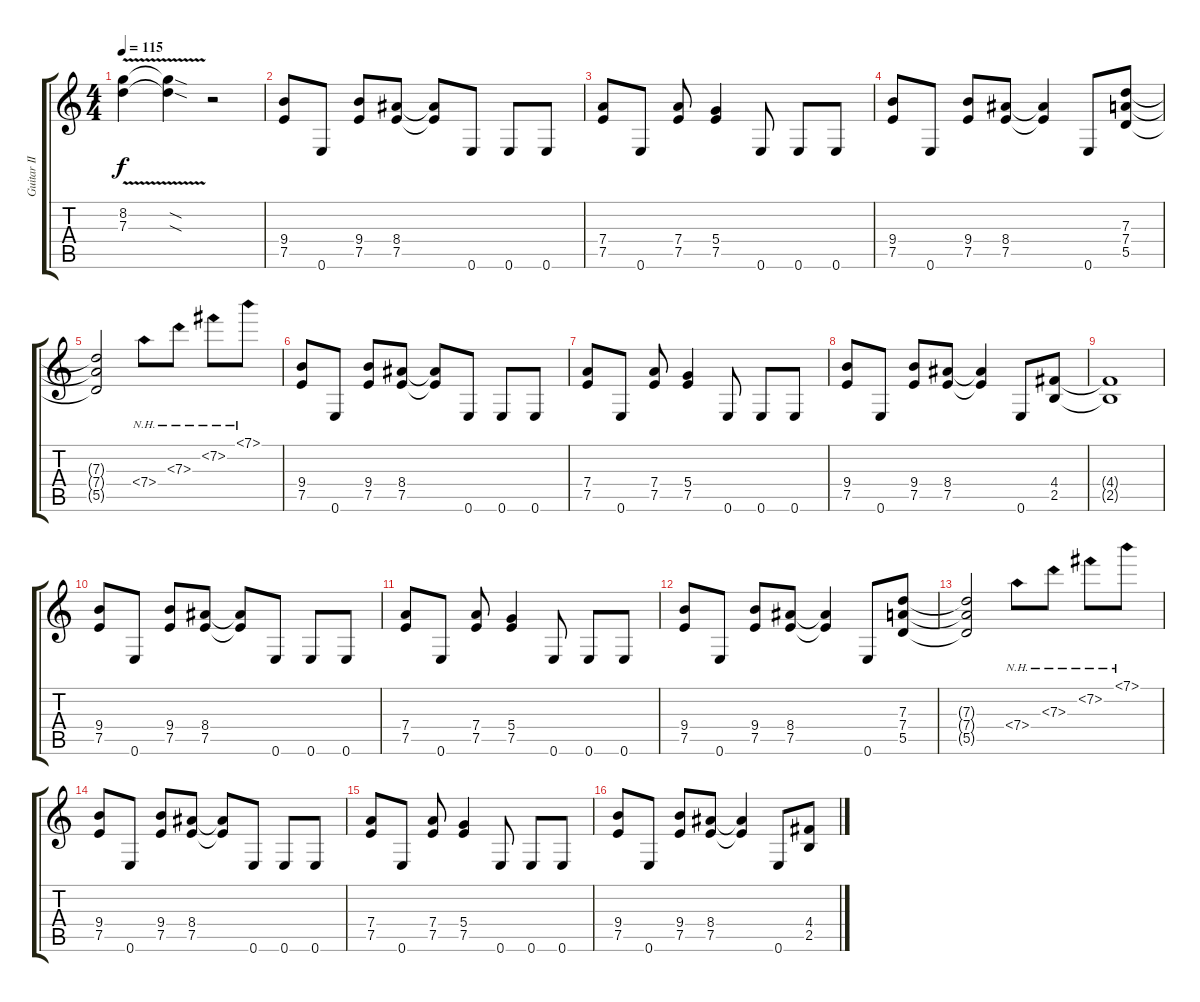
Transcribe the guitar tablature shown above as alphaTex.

\track ("Guitar II" "Guitar II") {instrument distortionguitar}
\staff {score tabs}
\tuning (E4 B3 G3 D3 A2 E2) {hide}
\ts (4 4)
\tempo 115
\clef g2
\ks c
(8.2{v} 7.3{v}).4{dy f} (8.2{sod t} 7.3{sod t}).4 r.2 |
(9.4 7.5).8 0.6.8 (9.4 7.5).8 (8.4 7.5).8 (8.4{t} 7.5{t}).8 0.6.8 0.6.8 0.6.8 |
(7.4 7.5).8 0.6.8 (7.4 7.5).8 (5.4 7.5).4 0.6.8 0.6.8 0.6.8 |
(9.4 7.5).8 0.6.8 (9.4 7.5).8 (8.4 7.5).8 (8.4{t} 7.5{t}).4 0.6.8 (7.3 7.4 5.5).8 |
(7.3{t} 7.4{t} 5.5{t}).2 7.4{nh}.8 7.3{nh}.8 7.2{nh}.8 7.1{nh}.8 |
(9.4 7.5).8 0.6.8 (9.4 7.5).8 (8.4 7.5).8 (8.4{t} 7.5{t}).8 0.6.8 0.6.8 0.6.8 |
(7.4 7.5).8 0.6.8 (7.4 7.5).8 (5.4 7.5).4 0.6.8 0.6.8 0.6.8 |
(9.4 7.5).8 0.6.8 (9.4 7.5).8 (8.4 7.5).8 (8.4{t} 7.5{t}).4 0.6.8 (4.4 2.5).8 |
(4.4{t} 2.5{t}).1 |
(9.4 7.5).8 0.6.8 (9.4 7.5).8 (8.4 7.5).8 (8.4{t} 7.5{t}).8 0.6.8 0.6.8 0.6.8 |
(7.4 7.5).8 0.6.8 (7.4 7.5).8 (5.4 7.5).4 0.6.8 0.6.8 0.6.8 |
(9.4 7.5).8 0.6.8 (9.4 7.5).8 (8.4 7.5).8 (8.4{t} 7.5{t}).4 0.6.8 (7.3 7.4 5.5).8 |
(7.3{t} 7.4{t} 5.5{t}).2 7.4{nh}.8 7.3{nh}.8 7.2{nh}.8 7.1{nh}.8 |
(9.4 7.5).8 0.6.8 (9.4 7.5).8 (8.4 7.5).8 (8.4{t} 7.5{t}).8 0.6.8 0.6.8 0.6.8 |
(7.4 7.5).8 0.6.8 (7.4 7.5).8 (5.4 7.5).4 0.6.8 0.6.8 0.6.8 |
(9.4 7.5).8 0.6.8 (9.4 7.5).8 (8.4 7.5).8 (8.4{t} 7.5{t}).4 0.6.8 (4.4 2.5).8
